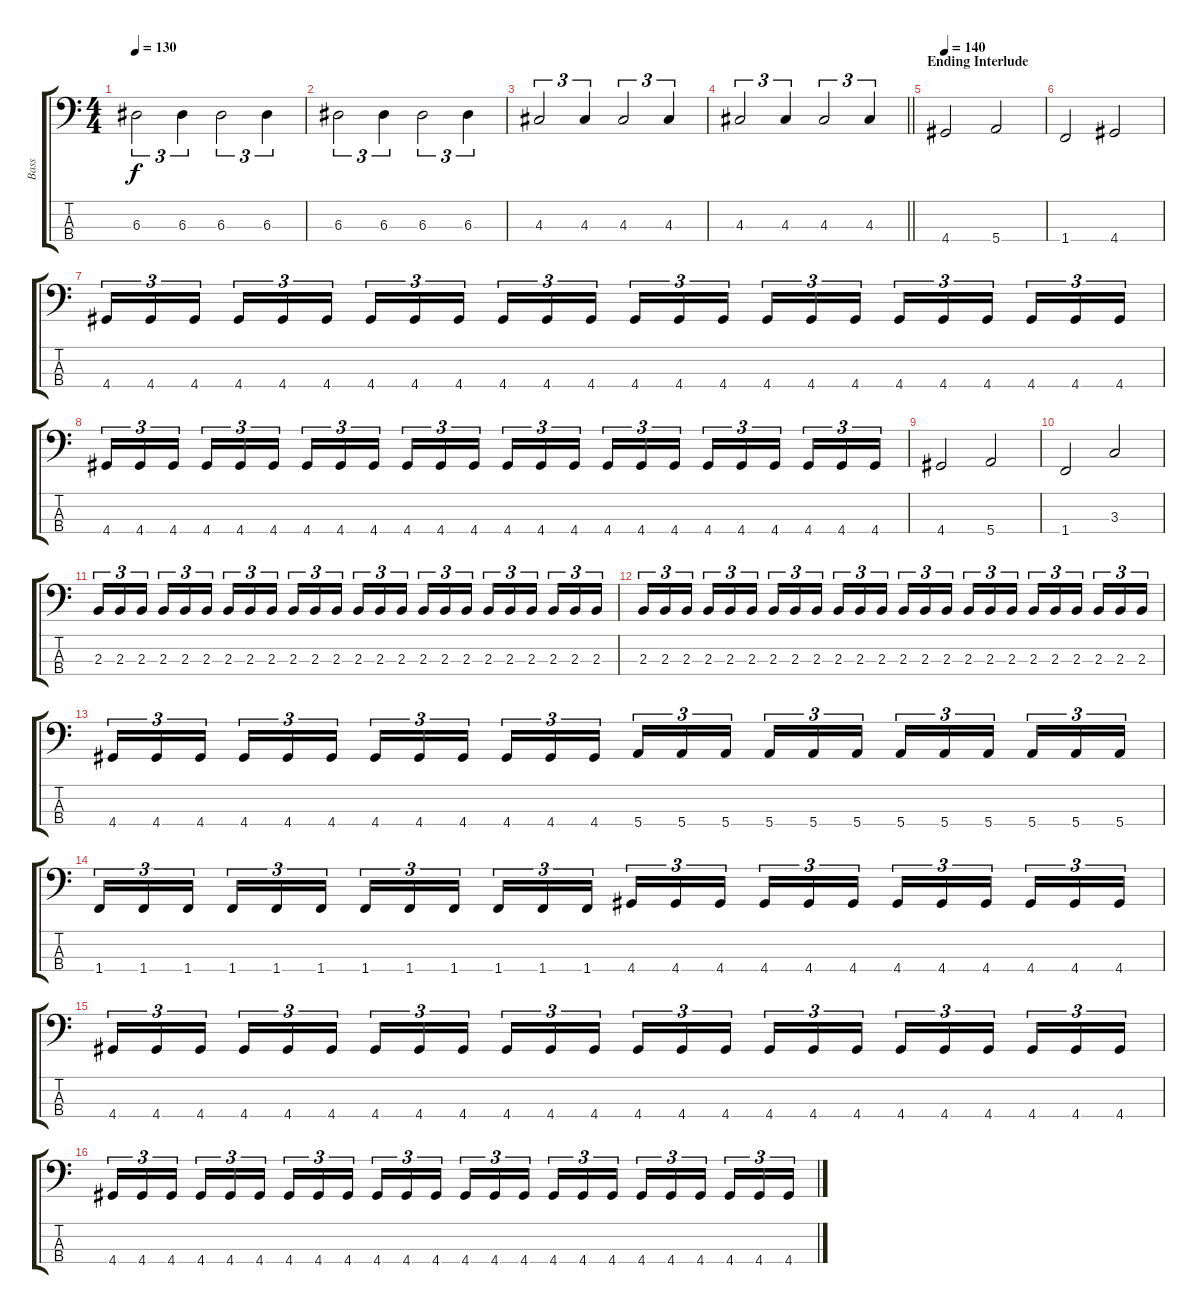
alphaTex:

\track ("Bass" "Bass") {instrument electricbassfinger}
\staff {score tabs}
\tuning (G2 D2 A1 E1) {hide}
\ts (4 4)
\tempo 130
\clef f4
\ks c
6.3.2{tu (3 2) dy f} 6.3.4{tu (3 2)} 6.3.2{tu (3 2)} 6.3.4{tu (3 2)} |
6.3.2{tu (3 2)} 6.3.4{tu (3 2)} 6.3.2{tu (3 2)} 6.3.4{tu (3 2)} |
4.3.2{tu (3 2)} 4.3.4{tu (3 2)} 4.3.2{tu (3 2)} 4.3.4{tu (3 2)} |
\barLineRight lightlight
4.3.2{tu (3 2)} 4.3.4{tu (3 2)} 4.3.2{tu (3 2)} 4.3.4{tu (3 2)} |
\section ("" "Ending Interlude")
\tempo 140
4.4.2 5.4.2 |
1.4.2 4.4.2 |
4.4.16{tu (3 2)} 4.4.16{tu (3 2)} 4.4.16{tu (3 2) beam splitsecondary} 4.4.16{tu (3 2)} 4.4.16{tu (3 2)} 4.4.16{tu (3 2)} 4.4.16{tu (3 2)} 4.4.16{tu (3 2)} 4.4.16{tu (3 2) beam splitsecondary} 4.4.16{tu (3 2)} 4.4.16{tu (3 2)} 4.4.16{tu (3 2)} 4.4.16{tu (3 2)} 4.4.16{tu (3 2)} 4.4.16{tu (3 2) beam splitsecondary} 4.4.16{tu (3 2)} 4.4.16{tu (3 2)} 4.4.16{tu (3 2)} 4.4.16{tu (3 2)} 4.4.16{tu (3 2)} 4.4.16{tu (3 2) beam splitsecondary} 4.4.16{tu (3 2)} 4.4.16{tu (3 2)} 4.4.16{tu (3 2)} |
4.4.16{tu (3 2)} 4.4.16{tu (3 2)} 4.4.16{tu (3 2) beam splitsecondary} 4.4.16{tu (3 2)} 4.4.16{tu (3 2)} 4.4.16{tu (3 2)} 4.4.16{tu (3 2)} 4.4.16{tu (3 2)} 4.4.16{tu (3 2) beam splitsecondary} 4.4.16{tu (3 2)} 4.4.16{tu (3 2)} 4.4.16{tu (3 2)} 4.4.16{tu (3 2)} 4.4.16{tu (3 2)} 4.4.16{tu (3 2) beam splitsecondary} 4.4.16{tu (3 2)} 4.4.16{tu (3 2)} 4.4.16{tu (3 2)} 4.4.16{tu (3 2)} 4.4.16{tu (3 2)} 4.4.16{tu (3 2) beam splitsecondary} 4.4.16{tu (3 2)} 4.4.16{tu (3 2)} 4.4.16{tu (3 2)} |
4.4.2 5.4.2 |
1.4.2 3.3.2 |
2.3.16{tu (3 2)} 2.3.16{tu (3 2)} 2.3.16{tu (3 2) beam splitsecondary} 2.3.16{tu (3 2)} 2.3.16{tu (3 2)} 2.3.16{tu (3 2)} 2.3.16{tu (3 2)} 2.3.16{tu (3 2)} 2.3.16{tu (3 2) beam splitsecondary} 2.3.16{tu (3 2)} 2.3.16{tu (3 2)} 2.3.16{tu (3 2)} 2.3.16{tu (3 2)} 2.3.16{tu (3 2)} 2.3.16{tu (3 2) beam splitsecondary} 2.3.16{tu (3 2)} 2.3.16{tu (3 2)} 2.3.16{tu (3 2)} 2.3.16{tu (3 2)} 2.3.16{tu (3 2)} 2.3.16{tu (3 2) beam splitsecondary} 2.3.16{tu (3 2)} 2.3.16{tu (3 2)} 2.3.16{tu (3 2)} |
2.3.16{tu (3 2)} 2.3.16{tu (3 2)} 2.3.16{tu (3 2) beam splitsecondary} 2.3.16{tu (3 2)} 2.3.16{tu (3 2)} 2.3.16{tu (3 2)} 2.3.16{tu (3 2)} 2.3.16{tu (3 2)} 2.3.16{tu (3 2) beam splitsecondary} 2.3.16{tu (3 2)} 2.3.16{tu (3 2)} 2.3.16{tu (3 2)} 2.3.16{tu (3 2)} 2.3.16{tu (3 2)} 2.3.16{tu (3 2) beam splitsecondary} 2.3.16{tu (3 2)} 2.3.16{tu (3 2)} 2.3.16{tu (3 2)} 2.3.16{tu (3 2)} 2.3.16{tu (3 2)} 2.3.16{tu (3 2) beam splitsecondary} 2.3.16{tu (3 2)} 2.3.16{tu (3 2)} 2.3.16{tu (3 2)} |
4.4.16{tu (3 2)} 4.4.16{tu (3 2)} 4.4.16{tu (3 2) beam splitsecondary} 4.4.16{tu (3 2)} 4.4.16{tu (3 2)} 4.4.16{tu (3 2)} 4.4.16{tu (3 2)} 4.4.16{tu (3 2)} 4.4.16{tu (3 2) beam splitsecondary} 4.4.16{tu (3 2)} 4.4.16{tu (3 2)} 4.4.16{tu (3 2)} 5.4.16{tu (3 2)} 5.4.16{tu (3 2)} 5.4.16{tu (3 2) beam splitsecondary} 5.4.16{tu (3 2)} 5.4.16{tu (3 2)} 5.4.16{tu (3 2)} 5.4.16{tu (3 2)} 5.4.16{tu (3 2)} 5.4.16{tu (3 2) beam splitsecondary} 5.4.16{tu (3 2)} 5.4.16{tu (3 2)} 5.4.16{tu (3 2)} |
1.4.16{tu (3 2)} 1.4.16{tu (3 2)} 1.4.16{tu (3 2) beam splitsecondary} 1.4.16{tu (3 2)} 1.4.16{tu (3 2)} 1.4.16{tu (3 2)} 1.4.16{tu (3 2)} 1.4.16{tu (3 2)} 1.4.16{tu (3 2) beam splitsecondary} 1.4.16{tu (3 2)} 1.4.16{tu (3 2)} 1.4.16{tu (3 2)} 4.4.16{tu (3 2)} 4.4.16{tu (3 2)} 4.4.16{tu (3 2) beam splitsecondary} 4.4.16{tu (3 2)} 4.4.16{tu (3 2)} 4.4.16{tu (3 2)} 4.4.16{tu (3 2)} 4.4.16{tu (3 2)} 4.4.16{tu (3 2) beam splitsecondary} 4.4.16{tu (3 2)} 4.4.16{tu (3 2)} 4.4.16{tu (3 2)} |
4.4.16{tu (3 2)} 4.4.16{tu (3 2)} 4.4.16{tu (3 2) beam splitsecondary} 4.4.16{tu (3 2)} 4.4.16{tu (3 2)} 4.4.16{tu (3 2)} 4.4.16{tu (3 2)} 4.4.16{tu (3 2)} 4.4.16{tu (3 2) beam splitsecondary} 4.4.16{tu (3 2)} 4.4.16{tu (3 2)} 4.4.16{tu (3 2)} 4.4.16{tu (3 2)} 4.4.16{tu (3 2)} 4.4.16{tu (3 2) beam splitsecondary} 4.4.16{tu (3 2)} 4.4.16{tu (3 2)} 4.4.16{tu (3 2)} 4.4.16{tu (3 2)} 4.4.16{tu (3 2)} 4.4.16{tu (3 2) beam splitsecondary} 4.4.16{tu (3 2)} 4.4.16{tu (3 2)} 4.4.16{tu (3 2)} |
4.4.16{tu (3 2)} 4.4.16{tu (3 2)} 4.4.16{tu (3 2) beam splitsecondary} 4.4.16{tu (3 2)} 4.4.16{tu (3 2)} 4.4.16{tu (3 2)} 4.4.16{tu (3 2)} 4.4.16{tu (3 2)} 4.4.16{tu (3 2) beam splitsecondary} 4.4.16{tu (3 2)} 4.4.16{tu (3 2)} 4.4.16{tu (3 2)} 4.4.16{tu (3 2)} 4.4.16{tu (3 2)} 4.4.16{tu (3 2) beam splitsecondary} 4.4.16{tu (3 2)} 4.4.16{tu (3 2)} 4.4.16{tu (3 2)} 4.4.16{tu (3 2)} 4.4.16{tu (3 2)} 4.4.16{tu (3 2) beam splitsecondary} 4.4.16{tu (3 2)} 4.4.16{tu (3 2)} 4.4.16{tu (3 2)}
